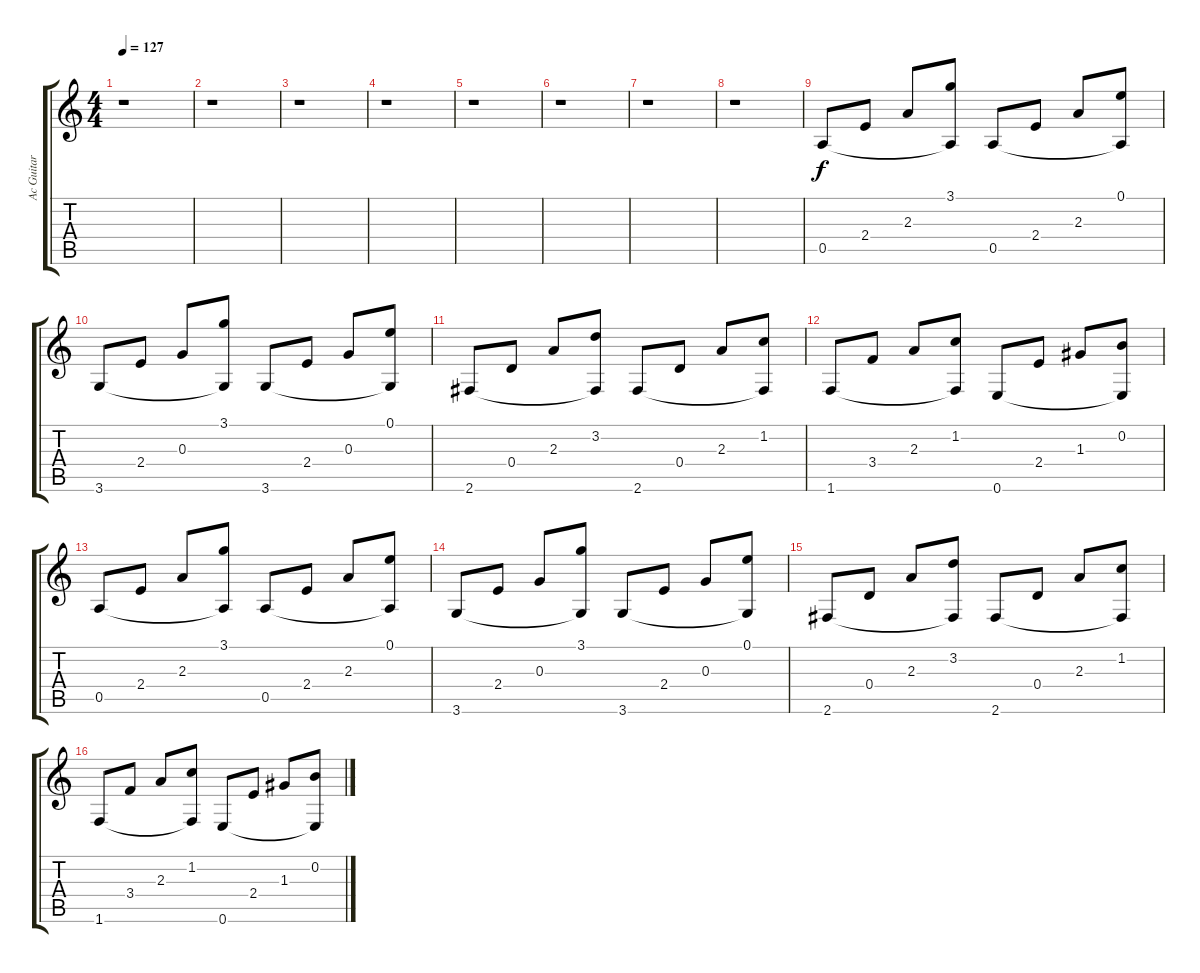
\track ("Ac Guitar (nylon)" "Ac Guitar ") {instrument acousticguitarsteel}
\staff {score tabs}
\tuning (E4 B3 G3 D3 A2 E2) {hide}
\ts (4 4)
\tempo 127
\clef g2
\ks c
r.1{dy f} |
r.1 |
r.1 |
r.1 |
r.1 |
r.1 |
r.1 |
r.1 |
0.5.8 2.4.8 2.3.8 (3.1 0.5{t}).8 0.5.8 2.4.8 2.3.8 (0.1 0.5{t}).8 |
3.6.8 2.4.8 0.3.8 (3.1 3.6{t}).8 3.6.8 2.4.8 0.3.8 (0.1 3.6{t}).8 |
2.6.8 0.4.8 2.3.8 (3.2 2.6{t}).8 2.6.8 0.4.8 2.3.8 (1.2 2.6{t}).8 |
1.6.8 3.4.8 2.3.8 (1.2 1.6{t}).8 0.6.8 2.4.8 1.3.8 (0.2 0.6{t}).8 |
0.5.8 2.4.8 2.3.8 (3.1 0.5{t}).8 0.5.8 2.4.8 2.3.8 (0.1 0.5{t}).8 |
3.6.8 2.4.8 0.3.8 (3.1 3.6{t}).8 3.6.8 2.4.8 0.3.8 (0.1 3.6{t}).8 |
2.6.8 0.4.8 2.3.8 (3.2 2.6{t}).8 2.6.8 0.4.8 2.3.8 (1.2 2.6{t}).8 |
1.6.8 3.4.8 2.3.8 (1.2 1.6{t}).8 0.6.8 2.4.8 1.3.8 (0.2 0.6{t}).8
